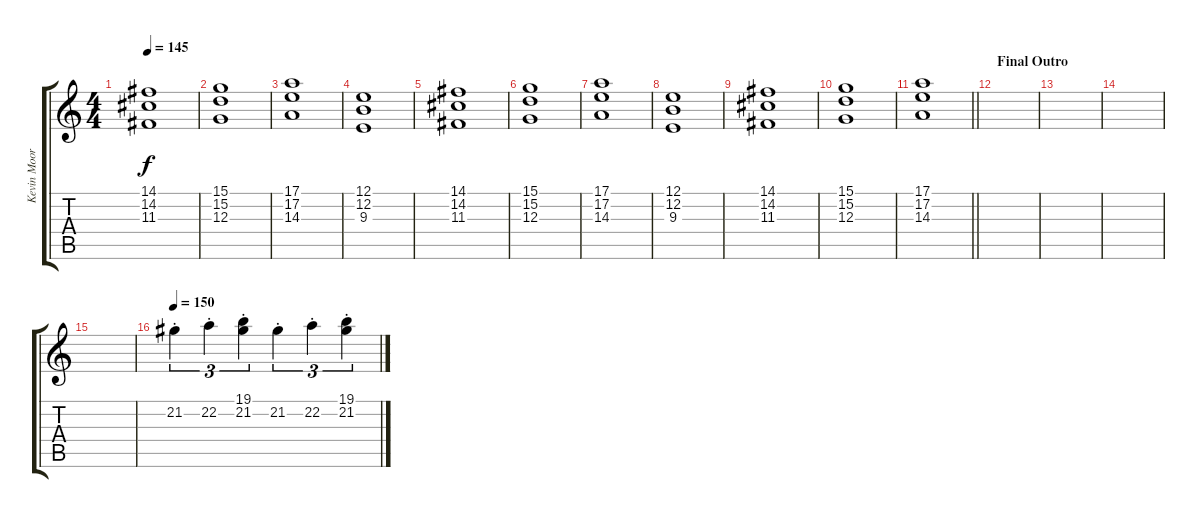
\track ("Kevin Moore" "Kevin Moor") {instrument lead2sawtooth}
\staff {score tabs}
\tuning (E4 B3 G3 D3 A2 E2) {hide}
\ts (4 4)
\tempo 145
\clef g2
\ks c
(14.1 14.2 11.3).1{dy f} |
(15.1 15.2 12.3).1 |
(17.1 17.2 14.3).1 |
(12.1 12.2 9.3).1 |
(14.1 14.2 11.3).1 |
(15.1 15.2 12.3).1 |
(17.1 17.2 14.3).1 |
(12.1 12.2 9.3).1 |
(14.1 14.2 11.3).1 |
(15.1 15.2 12.3).1 |
\barLineRight lightlight
(17.1 17.2 14.3).1 |
\section ("" "Final Outro")
|
|
|
|
\tempo 150
21.2{st}.4{tu (3 2) volume 16} 22.2{st}.4{tu (3 2)} (19.1 21.2{st}).4{tu (3 2)} 21.2{st}.4{tu (3 2)} 22.2{st}.4{tu (3 2)} (19.1 21.2{st}).4{tu (3 2)}
